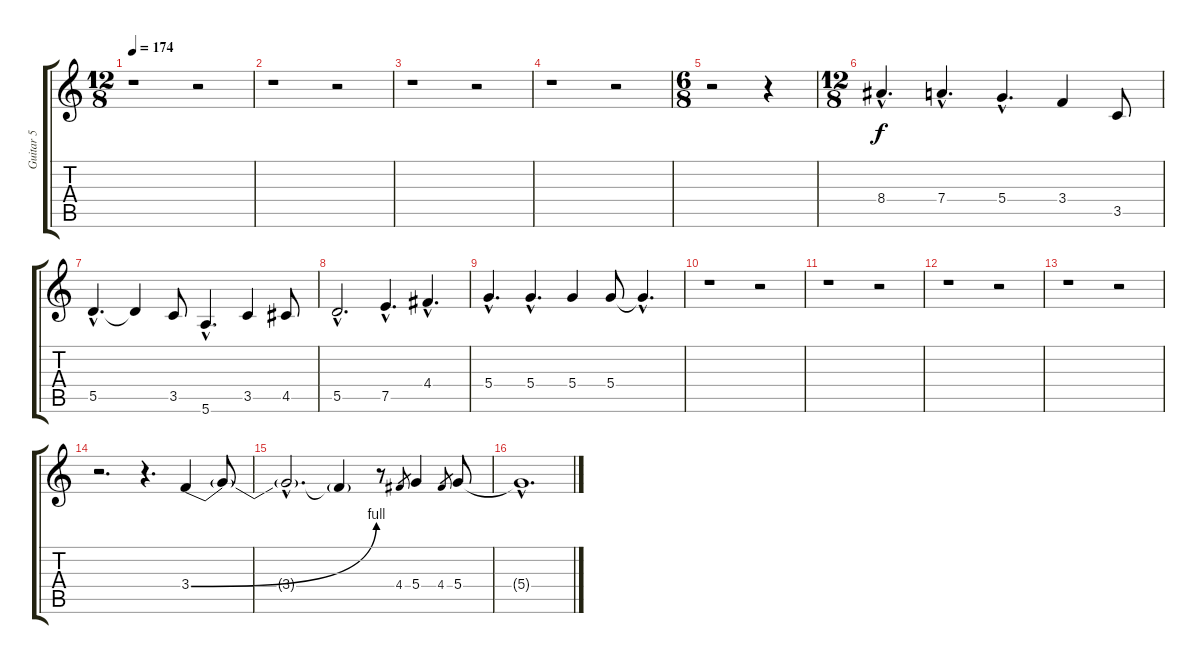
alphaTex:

\track ("Guitar 5" "Guitar 5") {instrument distortionguitar}
\staff {score tabs}
\tuning (E4 B3 G3 D3 A2 E2) {hide}
\ts (12 8)
\tempo 174
\clef g2
\ks c
r.1{dy f} r.2 |
r.1 r.2 |
r.1 r.2 |
r.1 r.2 |
\ts (6 8)
r.2 r.4 |
\ts (12 8)
8.4{hac}.4{d} 7.4{hac}.4{d} 5.4{hac}.4{d} 3.4.4 3.5.8 |
5.5{hac}.4{d} 5.5{t}.4 3.5.8 5.6{hac}.4{d} 3.5.4 4.5.8 |
5.5{hac}.2{d} 7.5{hac}.4{d} 4.4{hac}.4{d} |
5.4{hac}.4{d} 5.4{hac}.4{d} 5.4.4 5.4.8 5.4{hac t}.4{d} |
r.1 r.2 |
r.1 r.2 |
r.1 r.2 |
r.1 r.2 |
r.2{d} r.4{d} 3.4{be (bend 0 0 60 4)}.4 3.4{t}.8 |
3.4{hac t}.2{d} 3.4{t}.4 r.8 4.4.8{gr} 5.4.4 4.4.8{gr} 5.4.8 |
5.4{hac t}.1{d}
